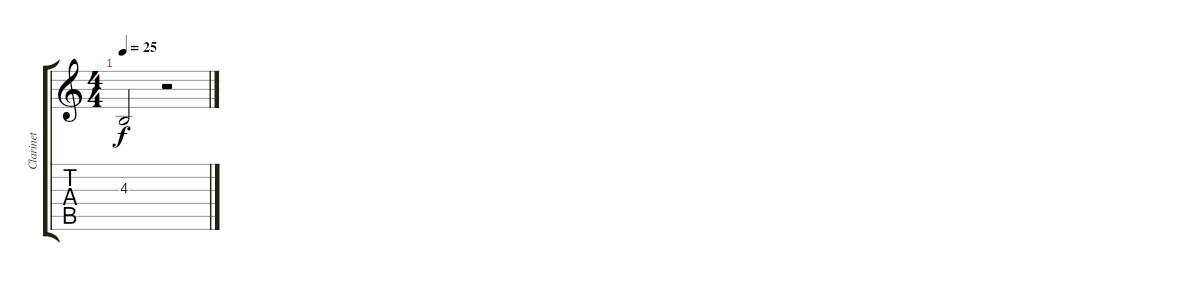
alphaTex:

\track ("Clarinet" "Clarinet") {instrument clarinet}
\staff {score tabs}
\tuning (E4 B3 G3 D3 A2 E2) {hide}
\ts (4 4)
\tempo 25
\clef g2
\ks c
4.3.2{dy f} r.2
